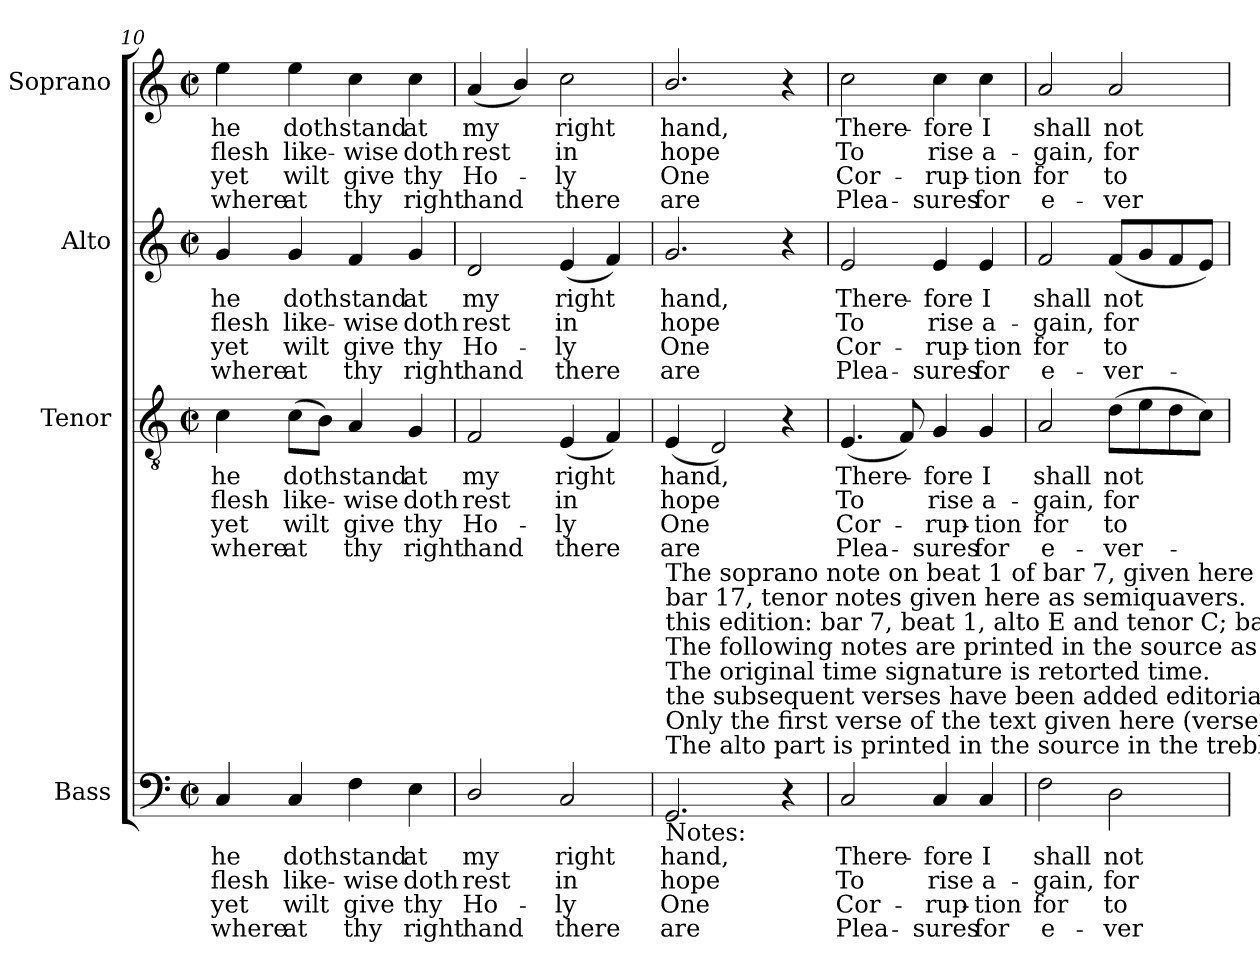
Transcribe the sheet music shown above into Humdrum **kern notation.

**kern	**text	**text	**text	**text	**kern	**text	**text	**text	**text	**kern	**text	**text	**text	**text	**kern	**text	**text	**text	**text
*part4	*part4	*part4	*part4	*part4	*part3	*part3	*part3	*part3	*part3	*part2	*part2	*part2	*part2	*part2	*part1	*part1	*part1	*part1	*part1
*staff4	*staff4	*staff4	*staff4	*staff4	*staff3	*staff3	*staff3	*staff3	*staff3	*staff2	*staff2	*staff2	*staff2	*staff2	*staff1	*staff1	*staff1	*staff1	*staff1
*I"Bass	*	*	*	*	*I"Tenor	*	*	*	*	*I"Alto	*	*	*	*	*I"Soprano	*	*	*	*
*I'B.	*	*	*	*	*I'T.	*	*	*	*	*I'A.	*	*	*	*	*I'S.	*	*	*	*
*clefF4	*	*	*	*	*clefGv2	*	*	*	*	*clefG2	*	*	*	*	*clefG2	*	*	*	*
*	*	*	*	*	*ITrd7c12	*	*	*	*	*	*	*	*	*	*	*	*	*	*
*k[]	*	*	*	*	*k[]	*	*	*	*	*k[]	*	*	*	*	*k[]	*	*	*	*
*a:	*	*	*	*	*a:	*	*	*	*	*a:	*	*	*	*	*a:	*	*	*	*
*M2/2	*	*	*	*	*M2/2	*	*	*	*	*M2/2	*	*	*	*	*M2/2	*	*	*	*
*met(c|)	*	*	*	*	*met(c|)	*	*	*	*	*met(c|)	*	*	*	*	*met(c|)	*	*	*	*
=10	=10	=10	=10	=10	=10	=10	=10	=10	=10	=10	=10	=10	=10	=10	=10	=10	=10	=10	=10
!	!LO:LY:b:color=#000000	!LO:LY:b:color=#000000	!LO:LY:b:color=#000000	!LO:LY:b:color=#000000	!	!	!	!	!	!	!	!	!	!	!	!	!	!	!
!	!	!	!	!	!	!LO:LY:b:color=#000000	!LO:LY:b:color=#000000	!LO:LY:b:color=#000000	!LO:LY:b:color=#000000	!	!	!	!	!	!	!	!	!	!
!	!	!	!	!	!	!	!	!	!	!	!LO:LY:b:color=#000000	!LO:LY:b:color=#000000	!LO:LY:b:color=#000000	!LO:LY:b:color=#000000	!	!	!	!	!
!	!	!	!	!	!	!	!	!	!	!	!	!	!	!	!	!LO:LY:b:color=#000000	!LO:LY:b:color=#000000	!LO:LY:b:color=#000000	!LO:LY:b:color=#000000
4Ci/	he	flesh	yet	where	4Ci\	he	flesh	yet	where	4gi/	he	flesh	yet	where	4eei\	he	flesh	yet	where
!	!LO:LY:b:color=#000000	!LO:LY:b:color=#000000	!LO:LY:b:color=#000000	!LO:LY:b:color=#000000	!	!	!	!	!	!	!	!	!	!	!	!	!	!	!
!	!	!	!	!	!	!LO:LY:b:color=#000000	!LO:LY:b:color=#000000	!LO:LY:b:color=#000000	!LO:LY:b:color=#000000	!	!	!	!	!	!	!	!	!	!
!	!	!	!	!	!	!	!	!	!	!	!LO:LY:b:color=#000000	!LO:LY:b:color=#000000	!LO:LY:b:color=#000000	!LO:LY:b:color=#000000	!	!	!	!	!
!	!	!	!	!	!	!	!	!	!	!	!	!	!	!	!	!LO:LY:b:color=#000000	!LO:LY:b:color=#000000	!LO:LY:b:color=#000000	!LO:LY:b:color=#000000
4Ci/	doth	like-	wilt	at	(8Ci\L	doth	like-	wilt	at	4gi/	doth	like-	wilt	at	4eei\	doth	like-	wilt	at
.	.	.	.	.	8BBi\J)	.	.	.	.	.	.	.	.	.	.	.	.	.	.
!	!LO:LY:b:color=#000000	!LO:LY:b:color=#000000	!LO:LY:b:color=#000000	!LO:LY:b:color=#000000	!	!	!	!	!	!	!	!	!	!	!	!	!	!	!
!	!	!	!	!	!	!LO:LY:b:color=#000000	!LO:LY:b:color=#000000	!LO:LY:b:color=#000000	!LO:LY:b:color=#000000	!	!	!	!	!	!	!	!	!	!
!	!	!	!	!	!	!	!	!	!	!	!LO:LY:b:color=#000000	!LO:LY:b:color=#000000	!LO:LY:b:color=#000000	!LO:LY:b:color=#000000	!	!	!	!	!
!	!	!	!	!	!	!	!	!	!	!	!	!	!	!	!	!LO:LY:b:color=#000000	!LO:LY:b:color=#000000	!LO:LY:b:color=#000000	!LO:LY:b:color=#000000
4Fi\	stand	-wise	give	thy	4AAi/	stand	-wise	give	thy	4fi/	stand	-wise	give	thy	4cci\	stand	-wise	give	thy
!	!LO:LY:b:color=#000000	!LO:LY:b:color=#000000	!LO:LY:b:color=#000000	!LO:LY:b:color=#000000	!	!	!	!	!	!	!	!	!	!	!	!	!	!	!
!	!	!	!	!	!	!LO:LY:b:color=#000000	!LO:LY:b:color=#000000	!LO:LY:b:color=#000000	!LO:LY:b:color=#000000	!	!	!	!	!	!	!	!	!	!
!	!	!	!	!	!	!	!	!	!	!	!LO:LY:b:color=#000000	!LO:LY:b:color=#000000	!LO:LY:b:color=#000000	!LO:LY:b:color=#000000	!	!	!	!	!
!	!	!	!	!	!	!	!	!	!	!	!	!	!	!	!	!LO:LY:b:color=#000000	!LO:LY:b:color=#000000	!LO:LY:b:color=#000000	!LO:LY:b:color=#000000
4Ei\	at	doth	thy	right	4GGi/	at	doth	thy	right	4gi/	at	doth	thy	right	4cci\	at	doth	thy	right
=11	=11	=11	=11	=11	=11	=11	=11	=11	=11	=11	=11	=11	=11	=11	=11	=11	=11	=11	=11
!	!LO:LY:b:color=#000000	!LO:LY:b:color=#000000	!LO:LY:b:color=#000000	!LO:LY:b:color=#000000	!	!	!	!	!	!	!	!	!	!	!	!	!	!	!
!	!	!	!	!	!	!LO:LY:b:color=#000000	!LO:LY:b:color=#000000	!LO:LY:b:color=#000000	!LO:LY:b:color=#000000	!	!	!	!	!	!	!	!	!	!
!	!	!	!	!	!	!	!	!	!	!	!LO:LY:b:color=#000000	!LO:LY:b:color=#000000	!LO:LY:b:color=#000000	!LO:LY:b:color=#000000	!	!	!	!	!
!	!	!	!	!	!	!	!	!	!	!	!	!	!	!	!	!LO:LY:b:color=#000000	!LO:LY:b:color=#000000	!LO:LY:b:color=#000000	!LO:LY:b:color=#000000
2Di/	my	rest	Ho-	-hand	2FFi/	my	rest	Ho-	-hand	2di/	my	rest	Ho-	-hand	(4ai/	my	rest	Ho-	-hand
.	.	.	.	.	.	.	.	.	.	.	.	.	.	.	4bi/)	.	.	.	.
!	!LO:LY:b:color=#000000	!LO:LY:b:color=#000000	!LO:LY:b:color=#000000	!LO:LY:b:color=#000000	!	!	!	!	!	!	!	!	!	!	!	!	!	!	!
!	!	!	!	!	!	!LO:LY:b:color=#000000	!LO:LY:b:color=#000000	!LO:LY:b:color=#000000	!LO:LY:b:color=#000000	!	!	!	!	!	!	!	!	!	!
!	!	!	!	!	!	!	!	!	!	!	!LO:LY:b:color=#000000	!LO:LY:b:color=#000000	!LO:LY:b:color=#000000	!LO:LY:b:color=#000000	!	!	!	!	!
!	!	!	!	!	!	!	!	!	!	!	!	!	!	!	!	!LO:LY:b:color=#000000	!LO:LY:b:color=#000000	!LO:LY:b:color=#000000	!LO:LY:b:color=#000000
2Ci/	right	in	ly	there	(4EEi/	right	in	ly	there	(4ei/	right	in	ly	there	2cci\	right	in	ly	there
.	.	.	.	.	4FFi/)	.	.	.	.	4fi/)	.	.	.	.	.	.	.	.	.
!!LO:PB:g=z
=12	=12	=12	=12	=12	=12	=12	=12	=12	=12	=12	=12	=12	=12	=12	=12	=12	=12	=12	=12
!	!LO:LY:b:color=#000000	!LO:LY:b:color=#000000	!LO:LY:b:color=#000000	!LO:LY:b:color=#000000	!	!	!	!	!	!	!	!	!	!	!	!	!	!	!
!	!	!	!	!	!	!LO:LY:b:color=#000000	!LO:LY:b:color=#000000	!LO:LY:b:color=#000000	!LO:LY:b:color=#000000	!	!	!	!	!	!	!	!	!	!
!	!	!	!	!	!	!	!	!	!	!	!LO:LY:b:color=#000000	!LO:LY:b:color=#000000	!LO:LY:b:color=#000000	!LO:LY:b:color=#000000	!	!	!	!	!
!LO:TX:b:t=Notes&colon;	!	!	!	!	!	!	!	!	!	!	!	!	!	!	!	!	!	!	!
!LO:TX:t=The alto part is printed in the source in the treble clef an octave above sounding pitch.	!	!	!	!	!	!	!	!	!	!	!	!	!	!	!	!	!	!	!
!LO:TX:t=Only the first verse of the text given here (verse 8 of Sternhold’s Ps. 16) is printed in the source&colon;	!	!	!	!	!	!	!	!	!	!	!	!	!	!	!	!	!	!	!
!LO:TX:t=the subsequent verses have been added editorially.	!	!	!	!	!	!	!	!	!	!	!	!	!	!	!	!	!	!	!
!LO:TX:t=The original time signature is retorted time.	!	!	!	!	!	!	!	!	!	!	!	!	!	!	!	!	!	!	!
!LO:TX:t=The following notes are printed in the source as small grace notes, and have been written out in full in	!	!	!	!	!	!	!	!	!	!	!	!	!	!	!	!	!	!	!
!LO:TX:t=this edition&colon; bar 7, beat 1, alto E and tenor C; bar 11, beat 2, tenor F; bar 12, beat 1, tenor E;	!	!	!	!	!	!	!	!	!	!	!	!	!	!	!	!	!	!	!
!LO:TX:t=bar 17, tenor notes given here as semiquavers.	!	!	!	!	!	!	!	!	!	!	!	!	!	!	!	!	!	!	!
!LO:TX:t=The soprano note on beat 1 of bar 7, given here as a G, is printed in the source as the B a third higher.	!	!	!	!	!	!	!	!	!	!	!	!	!	!	!	!	!	!	!
!	!	!	!	!	!	!	!	!	!	!	!	!	!	!	!	!LO:LY:b:color=#000000	!LO:LY:b:color=#000000	!LO:LY:b:color=#000000	!LO:LY:b:color=#000000
2.GGi/	hand,	hope	One	are	(4EEi/	hand,	hope	One	are	2.gi/	hand,	hope	One	are	2.bi/	hand,	hope	One	are
.	.	.	.	.	2DDi/)	.	.	.	.	.	.	.	.	.	.	.	.	.	.
4r	.	.	.	.	4r	.	.	.	.	4r	.	.	.	.	4r	.	.	.	.
=13	=13	=13	=13	=13	=13	=13	=13	=13	=13	=13	=13	=13	=13	=13	=13	=13	=13	=13	=13
!	!LO:LY:b:color=#000000	!LO:LY:b:color=#000000	!LO:LY:b:color=#000000	!LO:LY:b:color=#000000	!	!	!	!	!	!	!	!	!	!	!	!	!	!	!
!	!	!	!	!	!	!LO:LY:b:color=#000000	!LO:LY:b:color=#000000	!LO:LY:b:color=#000000	!LO:LY:b:color=#000000	!	!	!	!	!	!	!	!	!	!
!	!	!	!	!	!	!	!	!	!	!	!LO:LY:b:color=#000000	!LO:LY:b:color=#000000	!LO:LY:b:color=#000000	!LO:LY:b:color=#000000	!	!	!	!	!
!	!	!	!	!	!	!	!	!	!	!	!	!	!	!	!	!LO:LY:b:color=#000000	!LO:LY:b:color=#000000	!LO:LY:b:color=#000000	!LO:LY:b:color=#000000
2Ci/	There-	To	Cor-	-Plea-	(4.EEi/	There-	To	Cor-	-Plea-	2ei/	There-	To	Cor-	-Plea-	2cci\	There-	To	Cor-	-Plea-
.	.	.	.	.	8FFi/)	.	.	.	.	.	.	.	.	.	.	.	.	.	.
!	!LO:LY:b:color=#000000	!LO:LY:b:color=#000000	!LO:LY:b:color=#000000	!LO:LY:b:color=#000000	!	!	!	!	!	!	!	!	!	!	!	!	!	!	!
!	!	!	!	!	!	!LO:LY:b:color=#000000	!LO:LY:b:color=#000000	!LO:LY:b:color=#000000	!LO:LY:b:color=#000000	!	!	!	!	!	!	!	!	!	!
!	!	!	!	!	!	!	!	!	!	!	!LO:LY:b:color=#000000	!LO:LY:b:color=#000000	!LO:LY:b:color=#000000	!LO:LY:b:color=#000000	!	!	!	!	!
!	!	!	!	!	!	!	!	!	!	!	!	!	!	!	!	!LO:LY:b:color=#000000	!LO:LY:b:color=#000000	!LO:LY:b:color=#000000	!LO:LY:b:color=#000000
4Ci/	-fore	rise	-rup-	-sures	4GGi/	-fore	rise	-rup-	-sures	4ei/	-fore	rise	-rup-	-sures	4cci\	-fore	rise	-rup-	-sures
!	!LO:LY:b:color=#000000	!LO:LY:b:color=#000000	!LO:LY:b:color=#000000	!LO:LY:b:color=#000000	!	!	!	!	!	!	!	!	!	!	!	!	!	!	!
!	!	!	!	!	!	!LO:LY:b:color=#000000	!LO:LY:b:color=#000000	!LO:LY:b:color=#000000	!LO:LY:b:color=#000000	!	!	!	!	!	!	!	!	!	!
!	!	!	!	!	!	!	!	!	!	!	!LO:LY:b:color=#000000	!LO:LY:b:color=#000000	!LO:LY:b:color=#000000	!LO:LY:b:color=#000000	!	!	!	!	!
!	!	!	!	!	!	!	!	!	!	!	!	!	!	!	!	!LO:LY:b:color=#000000	!LO:LY:b:color=#000000	!LO:LY:b:color=#000000	!LO:LY:b:color=#000000
4Ci/	I	a-	tion	for	4GGi/	I	a-	tion	for	4ei/	I	a-	tion	for	4cci\	I	a-	tion	for
=14	=14	=14	=14	=14	=14	=14	=14	=14	=14	=14	=14	=14	=14	=14	=14	=14	=14	=14	=14
!	!LO:LY:b:color=#000000	!LO:LY:b:color=#000000	!LO:LY:b:color=#000000	!LO:LY:b:color=#000000	!	!	!	!	!	!	!	!	!	!	!	!	!	!	!
!	!	!	!	!	!	!LO:LY:b:color=#000000	!LO:LY:b:color=#000000	!LO:LY:b:color=#000000	!LO:LY:b:color=#000000	!	!	!	!	!	!	!	!	!	!
!	!	!	!	!	!	!	!	!	!	!	!LO:LY:b:color=#000000	!LO:LY:b:color=#000000	!LO:LY:b:color=#000000	!LO:LY:b:color=#000000	!	!	!	!	!
!	!	!	!	!	!	!	!	!	!	!	!	!	!	!	!	!LO:LY:b:color=#000000	!LO:LY:b:color=#000000	!LO:LY:b:color=#000000	!LO:LY:b:color=#000000
2Fi\	shall	-gain,	for	e-	2AAi/	shall	-gain,	for	e-	2fi/	shall	-gain,	for	e-	2ai/	shall	-gain,	for	e-
!	!LO:LY:b:color=#000000	!LO:LY:b:color=#000000	!LO:LY:b:color=#000000	!LO:LY:b:color=#000000	!	!	!	!	!	!	!	!	!	!	!	!	!	!	!
!	!	!	!	!	!	!LO:LY:b:color=#000000	!LO:LY:b:color=#000000	!LO:LY:b:color=#000000	!LO:LY:b:color=#000000	!	!	!	!	!	!	!	!	!	!
!	!	!	!	!	!	!	!	!	!	!	!LO:LY:b:color=#000000	!LO:LY:b:color=#000000	!LO:LY:b:color=#000000	!LO:LY:b:color=#000000	!	!	!	!	!
!	!	!	!	!	!	!	!	!	!	!	!	!	!	!	!	!LO:LY:b:color=#000000	!LO:LY:b:color=#000000	!LO:LY:b:color=#000000	!LO:LY:b:color=#000000
2Di\	not	for	-to	ver-	(8Di\L	not	for	-to	ver-	(8fi/L	not	for	-to	ver-	2ai/	not	for	-to	ver-
.	.	.	.	.	8Ei\	.	.	.	.	8gi/	.	.	.	.	.	.	.	.	.
.	.	.	.	.	8Di\	.	.	.	.	8fi/	.	.	.	.	.	.	.	.	.
.	.	.	.	.	8Ci\J)	.	.	.	.	8ei/J)	.	.	.	.	.	.	.	.	.
=	=	=	=	=	=	=	=	=	=	=	=	=	=	=	=	=	=	=	=
*-	*-	*-	*-	*-	*-	*-	*-	*-	*-	*-	*-	*-	*-	*-	*-	*-	*-	*-	*-
